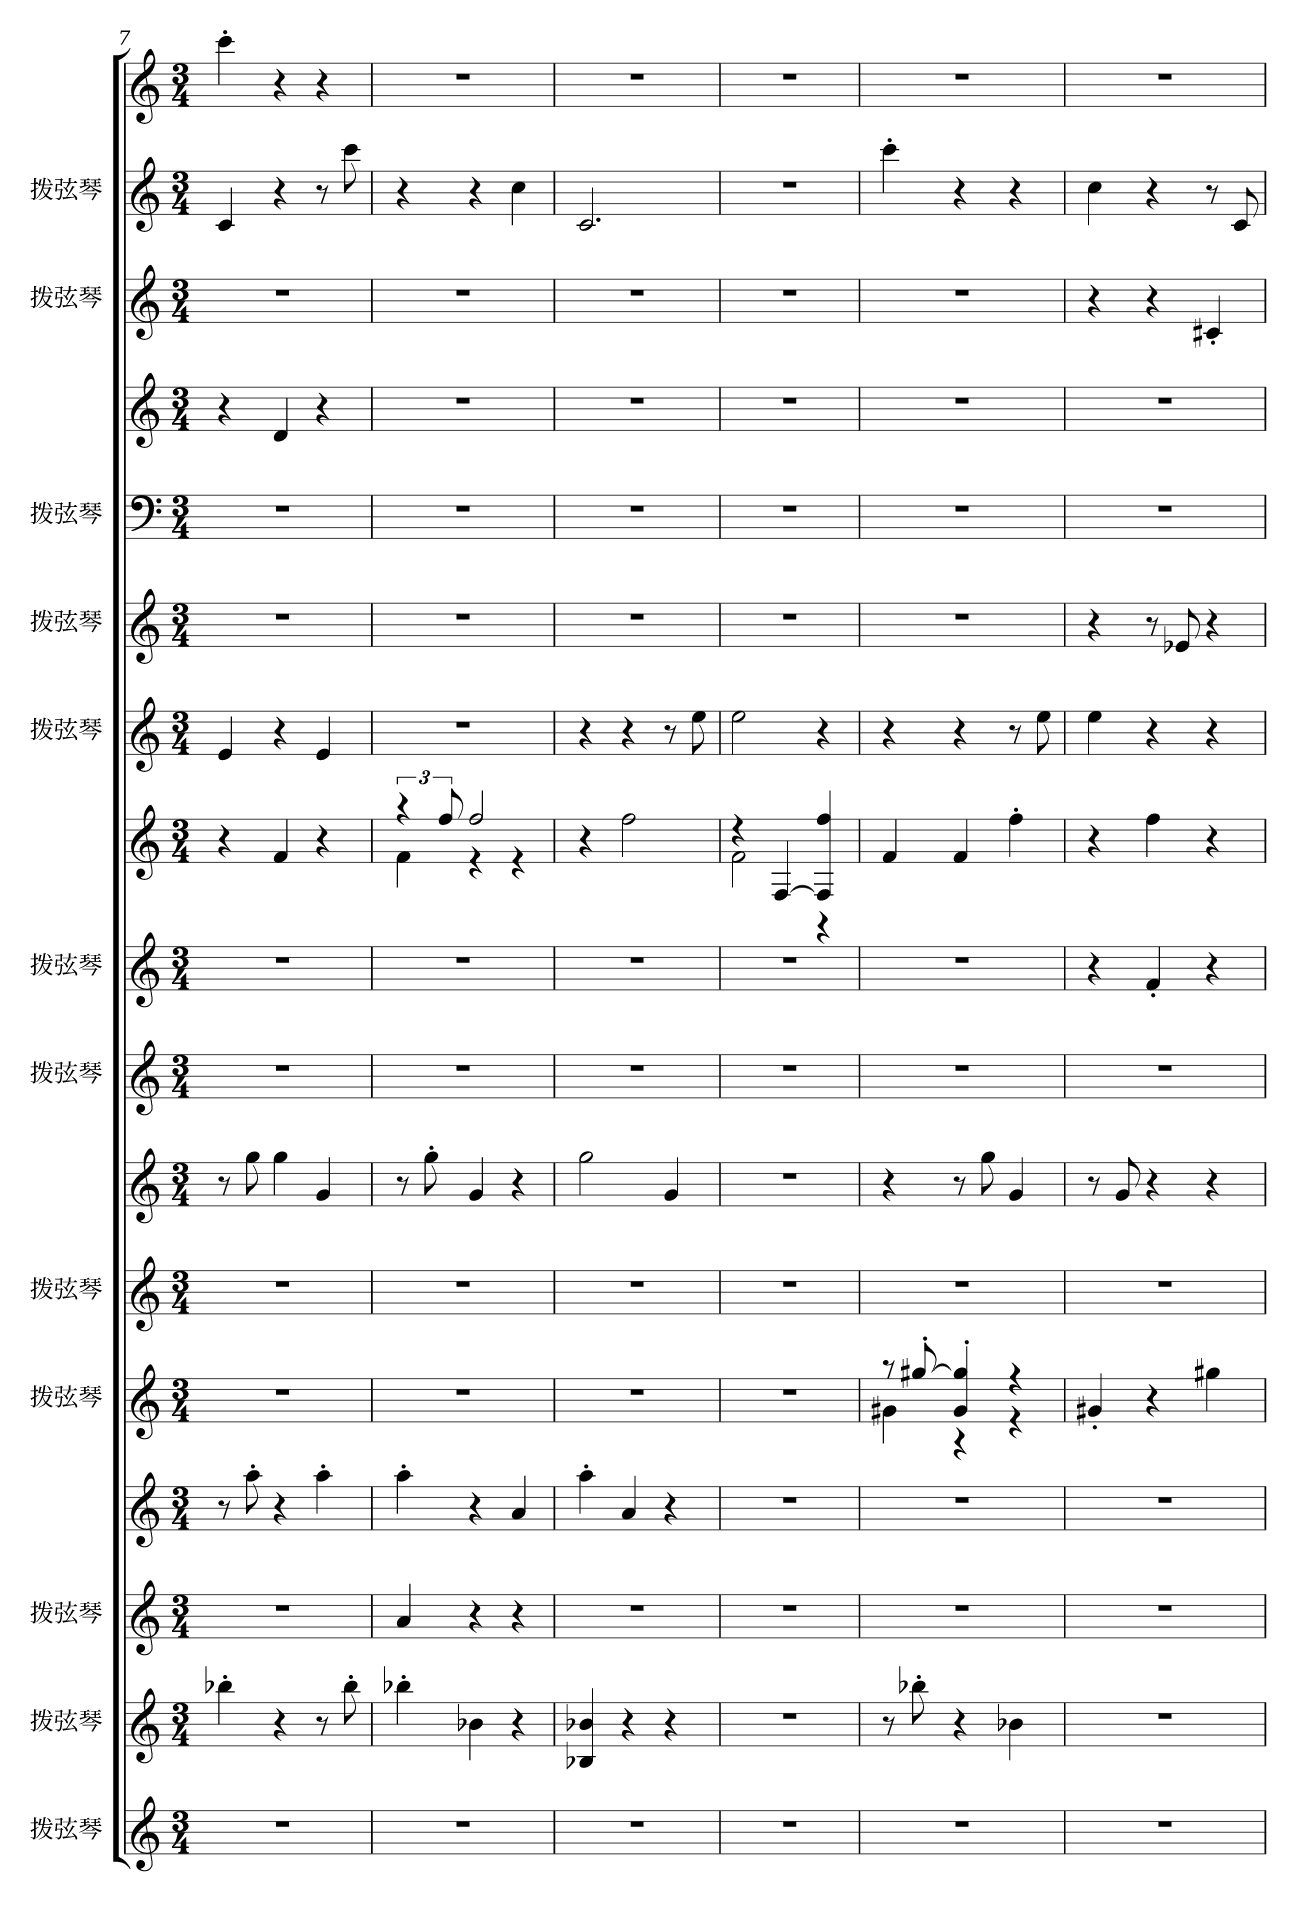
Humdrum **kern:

**kern	**kern	**kern	**kern	**kern	**kern	**kern	**kern	**kern	**kern	**kern	**kern	**kern	**kern	**kern	**kern	**kern
*part12	*part11	*part10	*part10	*part9	*part8	*part8	*part7	*part6	*part6	*part5	*part4	*part3	*part3	*part2	*part1	*part1
*staff17	*staff16	*staff15	*staff14	*staff13	*staff12	*staff11	*staff10	*staff9	*staff8	*staff7	*staff6	*staff5	*staff4	*staff3	*staff2	*staff1
*I"拨弦琴	*I"拨弦琴	*I"拨弦琴	*	*I"拨弦琴	*I"拨弦琴	*	*I"拨弦琴	*I"拨弦琴	*	*I"拨弦琴	*I"拨弦琴	*I"拨弦琴	*	*I"拨弦琴	*I"拨弦琴	*
*clefG2	*clefG2	*clefG2	*clefG2	*clefG2	*clefG2	*clefG2	*clefG2	*clefG2	*clefG2	*clefG2	*clefG2	*clefF4	*clefG2	*clefG2	*clefG2	*clefG2
*k[]	*k[]	*k[]	*k[]	*k[]	*k[]	*k[]	*k[]	*k[]	*k[]	*k[]	*k[]	*k[]	*k[]	*k[]	*k[]	*k[]
*M3/4	*M3/4	*M3/4	*M3/4	*M3/4	*M3/4	*M3/4	*M3/4	*M3/4	*M3/4	*M3/4	*M3/4	*M3/4	*M3/4	*M3/4	*M3/4	*M3/4
=7	=7	=7	=7	=7	=7	=7	=7	=7	=7	=7	=7	=7	=7	=7	=7	=7
2.r	4bb-X'\	2.r	8r	2.r	2.r	8r	2.r	2.r	4r	4e/	2.r	2.r	4r	2.r	4c/	4ccc'\
.	.	.	8aa'\	.	.	8gg\	.	.	.	.	.	.	.	.	.	.
.	4r	.	4r	.	.	4gg\	.	.	4f/	4r	.	.	4d/	.	4r	4r
.	8r	.	4aa'\	.	.	4g/	.	.	4r	4e/	.	.	4r	.	8r	4r
.	8bb-'\	.	.	.	.	.	.	.	.	.	.	.	.	.	8ccc\	.
!!LO:PB:g=z
=8	=8	=8	=8	=8	=8	=8	=8	=8	=8	=8	=8	=8	=8	=8	=8	=8
*	*	*	*	*	*	*	*	*	*^	*	*	*	*	*	*	*
2.r	4bb-X'\	4a/	4aa'\	2.r	2.r	8r	2.r	2.r	6r	4f\	2.r	2.r	2.r	2.r	2.r	4r	2.r
.	.	.	.	.	.	8gg'\	.	.	.	.	.	.	.	.	.	.	.
.	.	.	.	.	.	.	.	.	12ff/	.	.	.	.	.	.	.	.
.	4b-X\	4r	4r	.	.	4g/	.	.	2ff/	4r	.	.	.	.	.	4r	.
.	4r	4r	4a/	.	.	4r	.	.	.	4r	.	.	.	.	.	4cc\	.
*	*	*	*	*	*	*	*	*	*v	*v	*	*	*	*	*	*	*
=9	=9	=9	=9	=9	=9	=9	=9	=9	=9	=9	=9	=9	=9	=9	=9	=9
2.r	4B-X/ 4b-X/	2.r	4aa'\	2.r	2.r	2gg\	2.r	2.r	4r	4r	2.r	2.r	2.r	2.r	2.c/	2.r
.	4r	.	4a/	.	.	.	.	.	2ff\	4r	.	.	.	.	.	.
.	4r	.	4r	.	.	4g/	.	.	.	8r	.	.	.	.	.	.
.	.	.	.	.	.	.	.	.	.	8ee\	.	.	.	.	.	.
=10	=10	=10	=10	=10	=10	=10	=10	=10	=10	=10	=10	=10	=10	=10	=10	=10
*	*	*	*	*	*	*	*	*	*^	*	*	*	*	*	*	*
2.r	2.r	2.r	2.r	2.r	2.r	2.r	2.r	2.r	4r	2f\	2ee\	2.r	2.r	2.r	2.r	2.r	2.r
.	.	.	.	.	.	.	.	.	[4F/	.	.	.	.	.	.	.	.
.	.	.	.	.	.	.	.	.	4F/] 4ff/	4r	4r	.	.	.	.	.	.
*	*	*	*	*	*	*	*	*	*v	*v	*	*	*	*	*	*	*
=11	=11	=11	=11	=11	=11	=11	=11	=11	=11	=11	=11	=11	=11	=11	=11	=11
*	*	*	*	*^	*	*	*	*	*	*	*	*	*	*	*	*
2.r	8r	2.r	2.r	8r	4g#X\	2.r	4r	2.r	2.r	4f/	4r	2.r	2.r	2.r	2.r	4ccc'\	2.r
.	8bb-X'\	.	.	[8gg#X'/	.	.	.	.	.	.	.	.	.	.	.	.	.
.	4r	.	.	4g#/' 4gg#/]'	4r	.	8r	.	.	4f/	4r	.	.	.	.	4r	.
.	.	.	.	.	.	.	8gg\	.	.	.	.	.	.	.	.	.	.
.	4b-X\	.	.	4r	4r	.	4g/	.	.	4ff'\	8r	.	.	.	.	4r	.
.	.	.	.	.	.	.	.	.	.	.	8ee\	.	.	.	.	.	.
*	*	*	*	*v	*v	*	*	*	*	*	*	*	*	*	*	*	*
=12	=12	=12	=12	=12	=12	=12	=12	=12	=12	=12	=12	=12	=12	=12	=12	=12
2.r	2.r	2.r	2.r	4g#X'/	2.r	8r	2.r	4r	4r	4ee\	4r	2.r	2.r	4r	4cc\	2.r
.	.	.	.	.	.	8g/	.	.	.	.	.	.	.	.	.	.
.	.	.	.	4r	.	4r	.	4f'/	4ff\	4r	8r	.	.	4r	4r	.
.	.	.	.	.	.	.	.	.	.	.	8e-X/	.	.	.	.	.
.	.	.	.	4gg#X\	.	4r	.	4r	4r	4r	4r	.	.	4c#X'/	8r	.
.	.	.	.	.	.	.	.	.	.	.	.	.	.	.	8c/	.
=	=	=	=	=	=	=	=	=	=	=	=	=	=	=	=	=
*-	*-	*-	*-	*-	*-	*-	*-	*-	*-	*-	*-	*-	*-	*-	*-	*-
